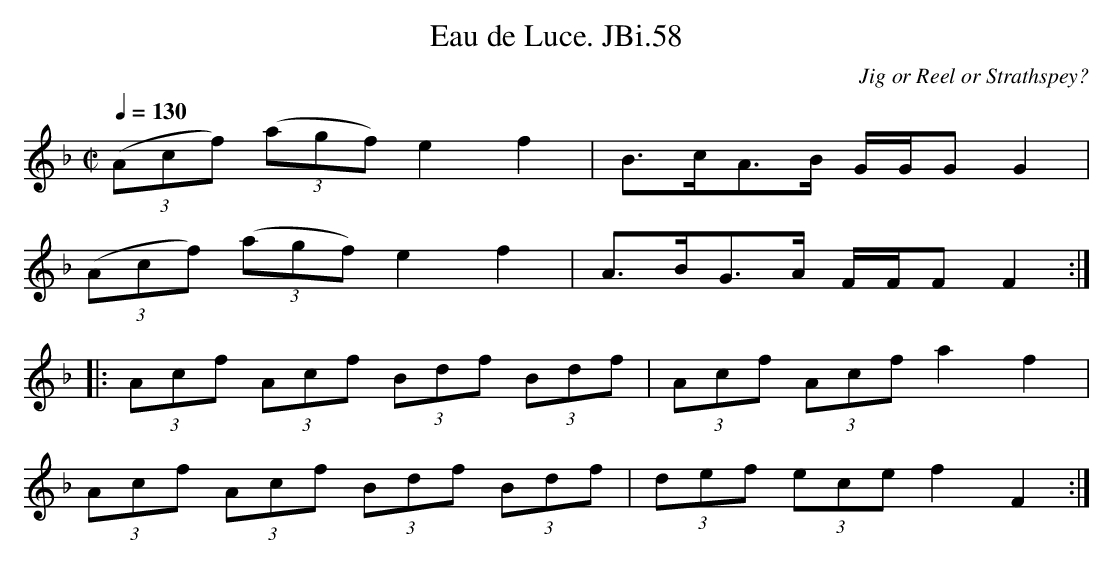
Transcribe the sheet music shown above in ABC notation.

X:1
T:Eau de Luce. JBi.58
M:C|
L:1/8
Q:1/4=130
C:Jig or Reel or Strathspey?
K:F
((3Acf) ((3agf) e2f2|B>cA>B G/G/GG2|
((3Acf) ((3agf) e2f2|A>BG>A F/F/FF2:|
|:(3Acf (3Acf (3Bdf (3Bdf|(3Acf (3Acf a2f2|
(3Acf (3Acf (3Bdf (3Bdf|(3def (3ece f2F2:|
